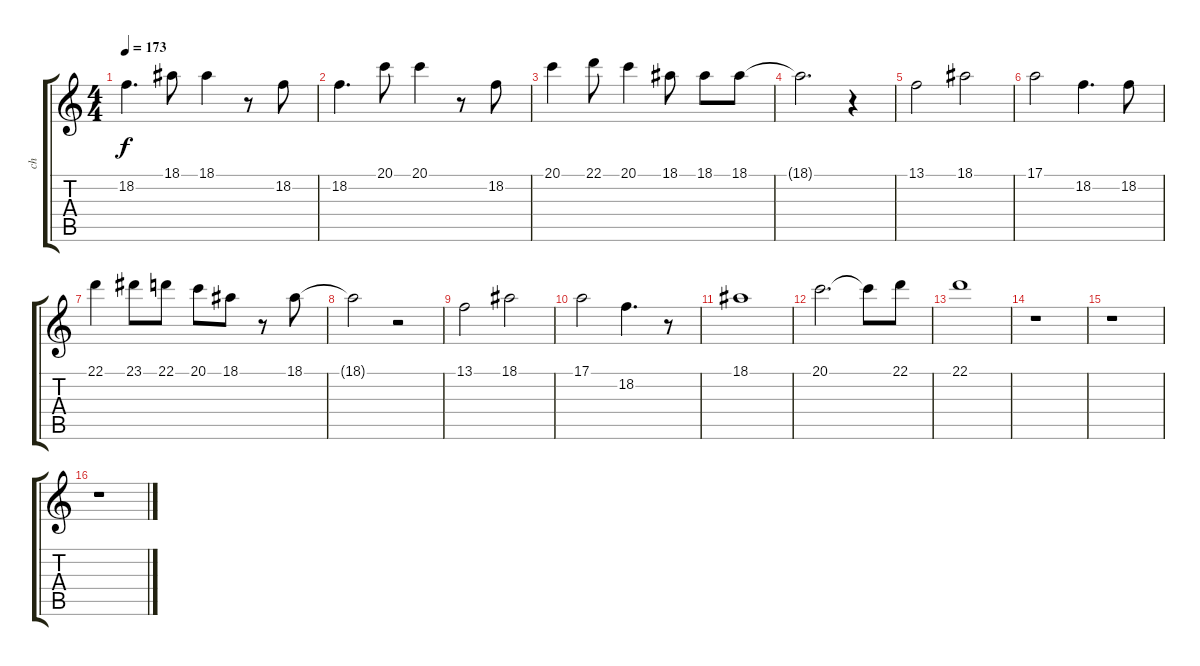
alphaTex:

\track ("ch" "ch") {instrument lead1square}
\staff {score tabs}
\tuning (E4 B3 G3 D3 A2 E2) {hide}
\ts (4 4)
\tempo 173
\clef g2
\ks c
18.2.4{d dy f} 18.1.8 18.1.4 r.8 18.2.8 |
18.2.4{d} 20.1.8 20.1.4 r.8 18.2.8 |
20.1.4 22.1.8 20.1.4 18.1.8 18.1.8 18.1.8 |
18.1{t}.2{d} r.4 |
13.1.2 18.1.2 |
17.1.2 18.2.4{d} 18.2.8 |
22.1.4 23.1.8 22.1.8 20.1.8 18.1.8 r.8 18.1.8 |
18.1{t}.2 r.2 |
13.1.2 18.1.2 |
17.1.2 18.2.4{d} r.8 |
18.1.1 |
20.1.2{d} 20.1{t}.8 22.1.8 |
22.1.1 |
r.1 |
r.1 |
r.1
